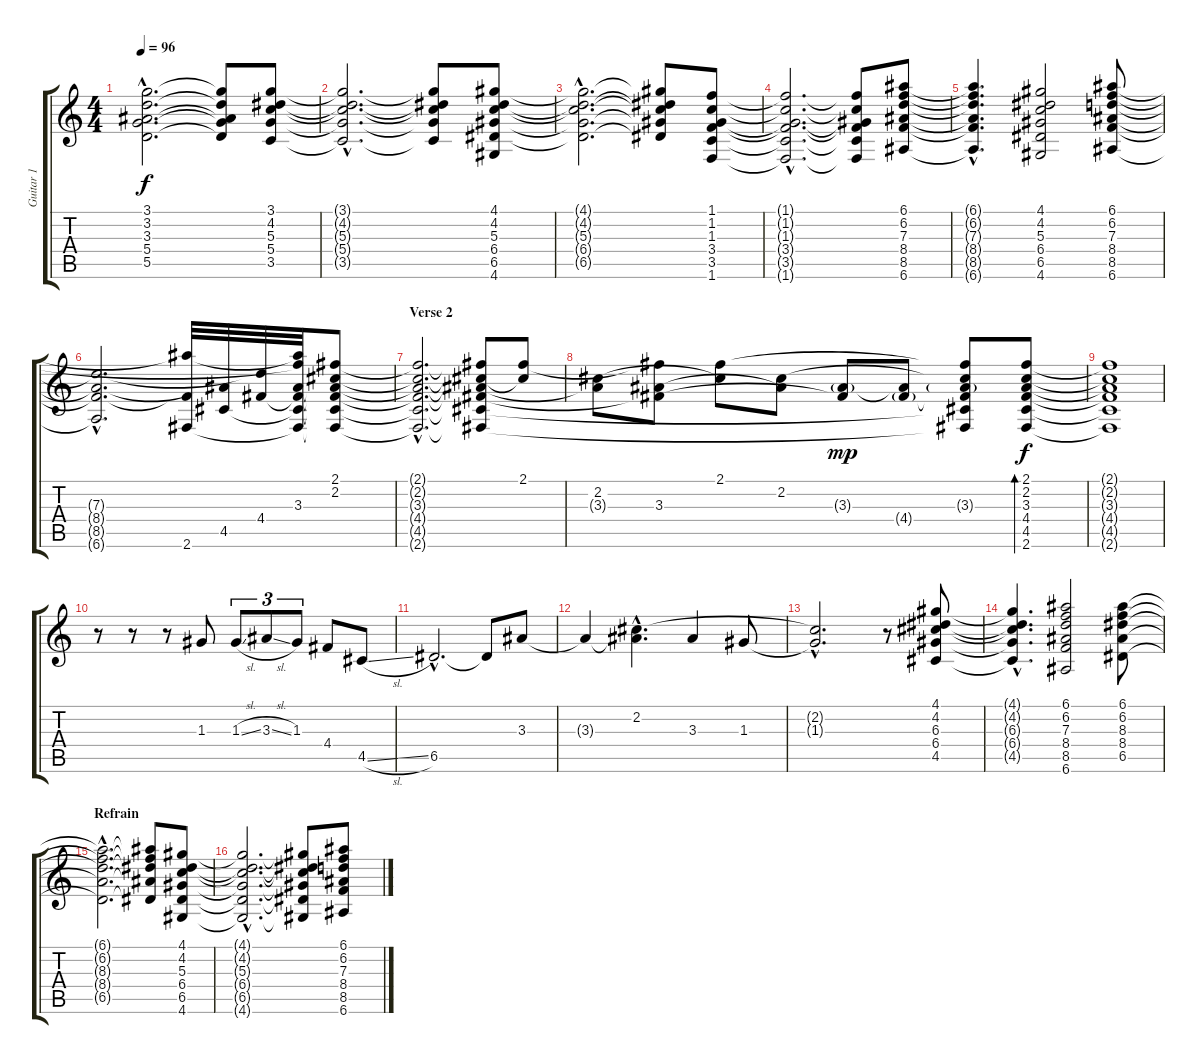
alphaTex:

\track ("Guitar 1" "Guitar 1") {instrument electricguitarmuted}
\staff {score tabs}
\tuning (E4 B3 G3 D3 A2 E2) {hide}
\ts (4 4)
\tempo 96
\clef g2
\ks c
(3.1{hac t} 3.2{hac t} 3.3{hac t} 5.4{hac t} 5.5{hac t}).2{d dy f} (3.1{t} 3.2{t} 3.3{t} 5.4{t} 5.5{t}).8 (3.1 4.2 5.3 5.4 3.5).8 |
(3.1{hac t} 4.2{hac t} 5.3{hac t} 5.4{hac t} 3.5{hac t}).2{d} (3.1{t} 4.2{t} 5.3{t} 5.4{t} 3.5{t}).8 (4.1 4.2 5.3 6.4 6.5 4.6).8 |
(4.1{hac t} 4.2{hac t} 5.3{hac t} 6.4{hac t} 6.5{hac t}).2{d} (4.1{t} 4.2{t} 5.3{t} 6.4{t} 6.5{t}).8 (1.1 1.2 1.3 3.4 3.5 1.6).8 |
(1.1{hac t} 1.2{hac t} 1.3{hac t} 3.4{hac t} 3.5{hac t} 1.6{hac t}).2{d} (1.1{t} 1.2{t} 1.3{t} 3.4{t} 3.5{t} 1.6{t}).8 (6.1 6.2 7.3 8.4 8.5 6.6).8 |
(6.1{hac t} 6.2{hac t} 7.3{hac t} 8.4{hac t} 8.5{hac t} 6.6{hac t}).4{d} (4.1 4.2 5.3 6.4 6.5 4.6).2 (6.1 6.2 7.3 8.4 8.5 6.6).8 |
(7.3{hac t} 8.4{hac t} 8.5{hac t} 6.6{hac t}).2{d} (6.1{t} 8.5{t} 2.6).32{instrument electricguitarclean} (8.4{t} 4.5).32 (7.3{t} 4.4).32 (6.1{t} 6.2{t} 3.3 4.4{t} 4.5{t} 2.6{t}).32 (2.1 2.2 3.3{t} 4.4{t} 4.5{t} 2.6{t}).8 |
\section ("" "Verse 2")
(2.1{hac t} 2.2{hac t} 3.3{hac t} 4.4{hac t} 4.5{hac t} 2.6{hac t}).2{d} (2.1{t} 2.2{t} 3.3{t} 4.4{t} 4.5{t} 2.6{t}).8 (2.1 2.2{t}).8 |
(2.2 3.3{t}).8 (2.1{t} 3.3 4.4{t}).8 (2.1 2.2{t}).8 (2.2 3.3{t}).8 (3.3{g} 4.4{t}).8{dy mp} (3.3{t} 4.4{g}).8 (2.1{t} 2.2{t} 3.3{g} 4.4{t} 4.5{t} 2.6{t}).8 (2.1 2.2 3.3 4.4 4.5 2.6).8{bd 30 dy f} |
(2.1{t} 2.2{t} 3.3{t} 4.4{t} 4.5{t} 2.6{t}).1 |
r.8 r.8{instrument electricguitarmuted} r.8 1.3.8 1.3{sl}.8{tu (3 2)} 3.3{sl}.8{tu (3 2)} 1.3.8{tu (3 2)} 4.4.8 4.5{sl}.8 |
6.5{hac}.2{d} 6.5{t}.8 3.3.8 |
3.3{t}.4 (2.2{hac} 3.3{hac t}).4{d} 3.3.4 1.3.8 |
(2.2{hac t} 1.3{hac t}).2{d} r.8 (4.1 4.2 6.3 6.4 4.5).8{instrument overdrivenguitar} |
(4.1{hac t} 4.2{hac t} 6.3{hac t} 6.4{hac t} 4.5{hac t}).4{d} (6.1 6.2 7.3 8.4 8.5 6.6).2 (6.1 6.2 8.3 8.4 6.5).8 |
\section ("" "Refrain")
(6.1{hac t} 6.2{hac t} 8.3{hac t} 8.4{hac t} 6.5{hac t}).2{d} (6.1{t} 6.2{t} 8.3{t} 8.4{t} 6.5{t}).8 (4.1 4.2 5.3 6.4 6.5 4.6).8 |
(4.1{hac t} 4.2{hac t} 5.3{hac t} 6.4{hac t} 6.5{hac t} 4.6{hac t}).2{d} (4.1{t} 4.2{t} 5.3{t} 6.4{t} 6.5{t} 4.6{t}).8 (6.1 6.2 7.3 8.4 8.5 6.6).8
